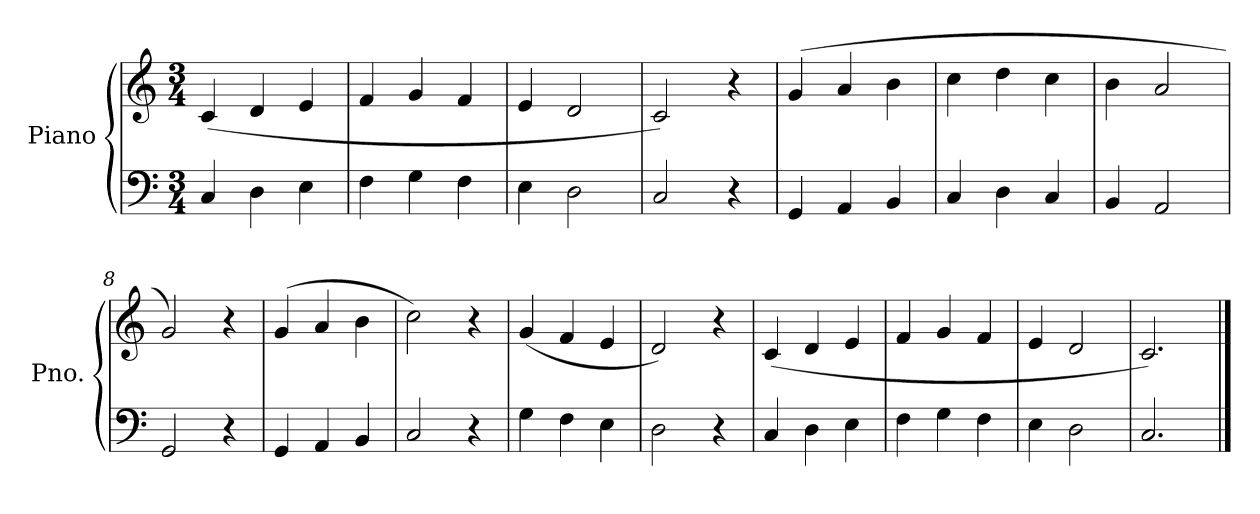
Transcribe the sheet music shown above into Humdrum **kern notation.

**kern	**kern
*part1	*part1
*staff2	*staff1
*I"Piano	*
*I'Pno.	*
*clefF4	*clefG2
*k[]	*k[]
*M3/4	*M3/4
*MM96	*MM96
=1	=1
4C/	(>4c/
4D\	4d/
4E\	4e/
=2	=2
4F\	4f/
4G\	4g/
4F\	4f/
=3	=3
4E\	4e/
2D\	2d/
=4	=4
2C/	2c/)
4r	4r
=5	=5
4GG/	(>4g/
4AA/	4a/
4BB/	4b\
=6	=6
4C/	4cc\
4D\	4dd\
4C/	4cc\
=7	=7
4BB/	4b\
2AA/	2a/
=8	=8
2GG/	2g/)
4r	4r
=9	=9
4GG/	(>4g/
4AA/	4a/
4BB/	4b\
=10	=10
2C/	2cc\)
4r	4r
=11	=11
4G\	(<4g/
4F\	4f/
4E\	4e/
=12	=12
2D\	2d/)
4r	4r
!!LO:LB:g=z
=13	=13
4C/	(>4c/
4D\	4d/
4E\	4e/
=14	=14
4F\	4f/
4G\	4g/
4F\	4f/
=15	=15
4E\	4e/
2D\	2d/
=16	=16
2.C/	2.c/)
==	==
*-	*-
